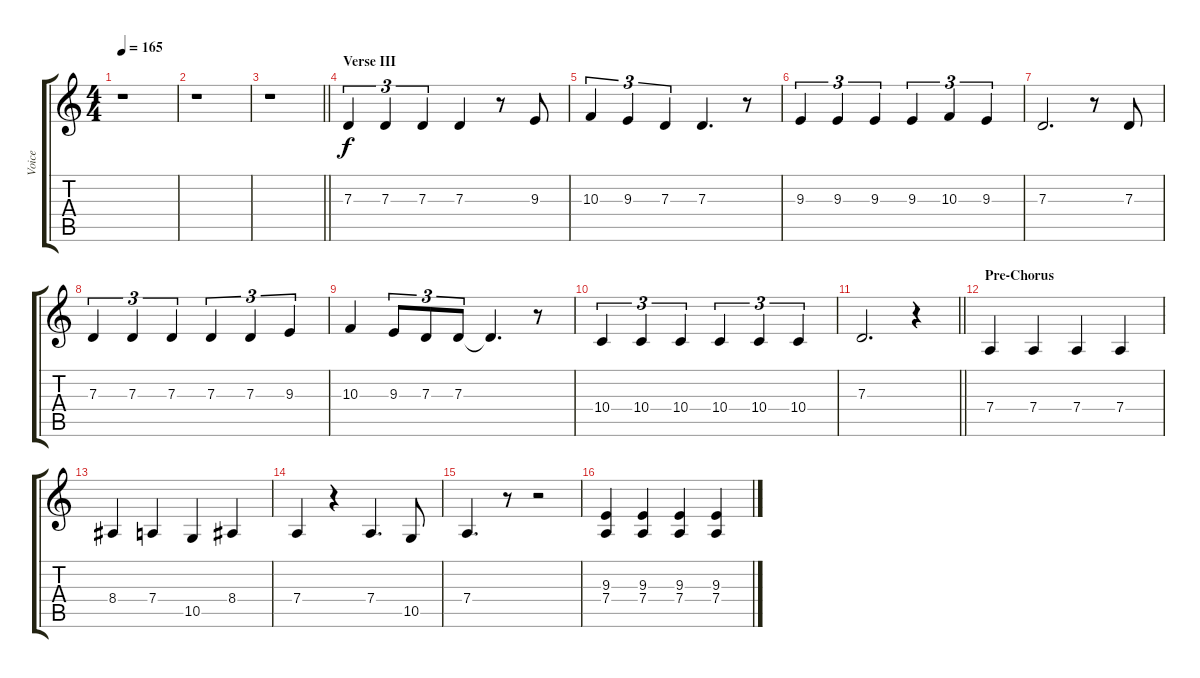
\track ("Voice" "Voice") {instrument lead2sawtooth}
\staff {score tabs}
\tuning (E4 B3 G3 D3 A2 E2) {hide}
\ts (4 4)
\tempo 165
\clef g2
\ks c
r.1{dy f} |
r.1 |
\barLineRight lightlight
r.1 |
\section ("" "Verse III")
7.3.4{tu (3 2)} 7.3.4{tu (3 2)} 7.3.4{tu (3 2)} 7.3.4 r.8 9.3.8 |
10.3.4{tu (3 2)} 9.3.4{tu (3 2)} 7.3.4{tu (3 2)} 7.3.4{d} r.8 |
9.3.4{tu (3 2)} 9.3.4{tu (3 2)} 9.3.4{tu (3 2)} 9.3.4{tu (3 2)} 10.3.4{tu (3 2)} 9.3.4{tu (3 2)} |
7.3.2{d} r.8 7.3.8 |
7.3.4{tu (3 2)} 7.3.4{tu (3 2)} 7.3.4{tu (3 2)} 7.3.4{tu (3 2)} 7.3.4{tu (3 2)} 9.3.4{tu (3 2)} |
10.3.4 9.3.8{tu (3 2)} 7.3.8{tu (3 2)} 7.3.8{tu (3 2)} 7.3{t}.4{d} r.8 |
10.4.4{tu (3 2)} 10.4.4{tu (3 2)} 10.4.4{tu (3 2)} 10.4.4{tu (3 2)} 10.4.4{tu (3 2)} 10.4.4{tu (3 2)} |
\barLineRight lightlight
7.3.2{d} r.4 |
\section ("" "Pre-Chorus")
7.4.4 7.4.4 7.4.4 7.4.4 |
8.4.4 7.4.4 10.5.4 8.4.4 |
7.4.4 r.4 7.4.4{d} 10.5.8 |
7.4.4{d} r.8 r.2 |
(9.3 7.4).4 (9.3 7.4).4 (9.3 7.4).4 (9.3 7.4).4
